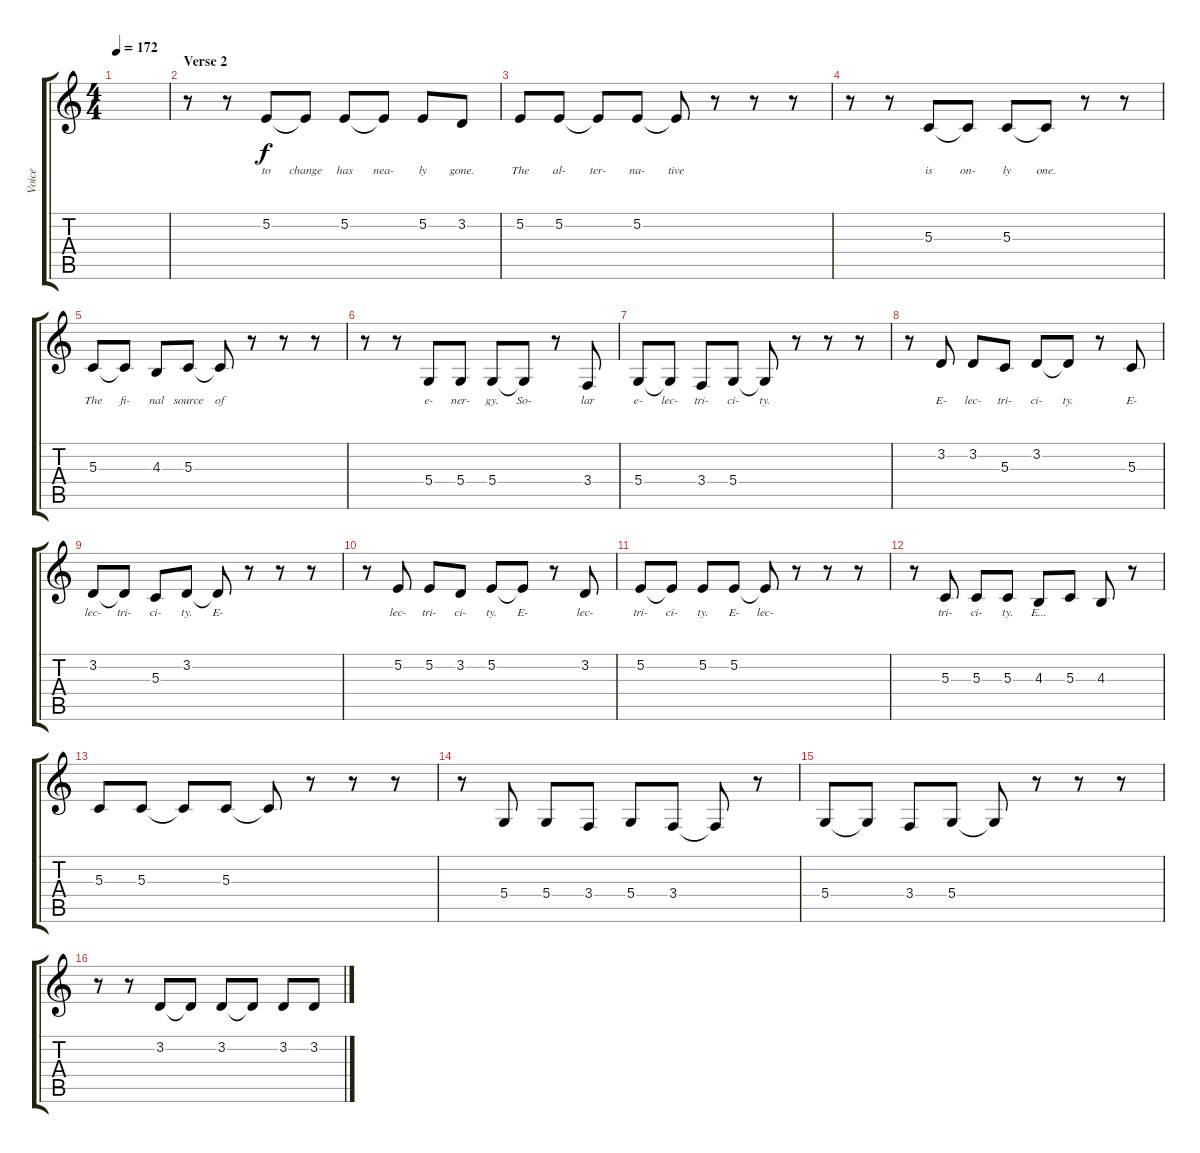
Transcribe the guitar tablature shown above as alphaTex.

\track ("Voice" "Voice") {instrument clarinet}
\staff {score tabs}
\tuning (E4 B3 G3 D3 A2 E2) {hide}
\ts (4 4)
\tempo 172
\clef g2
\ks c
|
\section ("" "Verse 2")
r.8 r.8 5.2.8{lyrics (0 "to") lyrics (1 "") lyrics (2 "") lyrics (3 "") lyrics (4 "")} 5.2{t}.8{lyrics (0 "change") lyrics (1 "") lyrics (2 "") lyrics (3 "") lyrics (4 "")} 5.2.8{lyrics (0 "has") lyrics (1 "") lyrics (2 "") lyrics (3 "") lyrics (4 "")} 5.2{t}.8{lyrics (0 "nea-") lyrics (1 "") lyrics (2 "") lyrics (3 "") lyrics (4 "")} 5.2.8{lyrics (0 "ly") lyrics (1 "") lyrics (2 "") lyrics (3 "") lyrics (4 "")} 3.2.8{lyrics (0 "gone.") lyrics (1 "") lyrics (2 "") lyrics (3 "") lyrics (4 "")} |
5.2.8{lyrics (0 "The") lyrics (1 "") lyrics (2 "") lyrics (3 "") lyrics (4 "")} 5.2.8{lyrics (0 "al-") lyrics (1 "") lyrics (2 "") lyrics (3 "") lyrics (4 "")} 5.2{t}.8{lyrics (0 "ter-") lyrics (1 "") lyrics (2 "") lyrics (3 "") lyrics (4 "")} 5.2.8{lyrics (0 "na-") lyrics (1 "") lyrics (2 "") lyrics (3 "") lyrics (4 "")} 5.2{t}.8{lyrics (0 "tive") lyrics (1 "") lyrics (2 "") lyrics (3 "") lyrics (4 "")} r.8 r.8 r.8 |
r.8 r.8 5.3.8{lyrics (0 "is") lyrics (1 "") lyrics (2 "") lyrics (3 "") lyrics (4 "")} 5.3{t}.8{lyrics (0 "on-") lyrics (1 "") lyrics (2 "") lyrics (3 "") lyrics (4 "")} 5.3.8{lyrics (0 "ly") lyrics (1 "") lyrics (2 "") lyrics (3 "") lyrics (4 "")} 5.3{t}.8{lyrics (0 "one.") lyrics (1 "") lyrics (2 "") lyrics (3 "") lyrics (4 "")} r.8 r.8 |
5.3.8{lyrics (0 "The") lyrics (1 "") lyrics (2 "") lyrics (3 "") lyrics (4 "")} 5.3{t}.8{lyrics (0 "fi-") lyrics (1 "") lyrics (2 "") lyrics (3 "") lyrics (4 "")} 4.3.8{lyrics (0 "nal") lyrics (1 "") lyrics (2 "") lyrics (3 "") lyrics (4 "")} 5.3.8{lyrics (0 "source") lyrics (1 "") lyrics (2 "") lyrics (3 "") lyrics (4 "")} 5.3{t}.8{lyrics (0 "of") lyrics (1 "") lyrics (2 "") lyrics (3 "") lyrics (4 "")} r.8 r.8 r.8 |
r.8 r.8 5.4.8{lyrics (0 "e-") lyrics (1 "") lyrics (2 "") lyrics (3 "") lyrics (4 "")} 5.4.8{lyrics (0 "ner-") lyrics (1 "") lyrics (2 "") lyrics (3 "") lyrics (4 "")} 5.4.8{lyrics (0 "gy.") lyrics (1 "") lyrics (2 "") lyrics (3 "") lyrics (4 "")} 5.4{t}.8{lyrics (0 "So-") lyrics (1 "") lyrics (2 "") lyrics (3 "") lyrics (4 "")} r.8 3.4.8{lyrics (0 "lar") lyrics (1 "") lyrics (2 "") lyrics (3 "") lyrics (4 "")} |
5.4.8{lyrics (0 "e-") lyrics (1 "") lyrics (2 "") lyrics (3 "") lyrics (4 "")} 5.4{t}.8{lyrics (0 "lec-") lyrics (1 "") lyrics (2 "") lyrics (3 "") lyrics (4 "")} 3.4.8{lyrics (0 "tri-") lyrics (1 "") lyrics (2 "") lyrics (3 "") lyrics (4 "")} 5.4.8{lyrics (0 "ci-") lyrics (1 "") lyrics (2 "") lyrics (3 "") lyrics (4 "")} 5.4{t}.8{lyrics (0 "ty.") lyrics (1 "") lyrics (2 "") lyrics (3 "") lyrics (4 "")} r.8 r.8 r.8 |
r.8 3.2.8{lyrics (0 "E-") lyrics (1 "") lyrics (2 "") lyrics (3 "") lyrics (4 "")} 3.2.8{lyrics (0 "lec-") lyrics (1 "") lyrics (2 "") lyrics (3 "") lyrics (4 "")} 5.3.8{lyrics (0 "tri-") lyrics (1 "") lyrics (2 "") lyrics (3 "") lyrics (4 "")} 3.2.8{lyrics (0 "ci-") lyrics (1 "") lyrics (2 "") lyrics (3 "") lyrics (4 "")} 3.2{t}.8{lyrics (0 "ty.") lyrics (1 "") lyrics (2 "") lyrics (3 "") lyrics (4 "")} r.8 5.3.8{lyrics (0 "E-") lyrics (1 "") lyrics (2 "") lyrics (3 "") lyrics (4 "")} |
3.2.8{lyrics (0 "lec-") lyrics (1 "") lyrics (2 "") lyrics (3 "") lyrics (4 "")} 3.2{t}.8{lyrics (0 "tri-") lyrics (1 "") lyrics (2 "") lyrics (3 "") lyrics (4 "")} 5.3.8{lyrics (0 "ci-") lyrics (1 "") lyrics (2 "") lyrics (3 "") lyrics (4 "")} 3.2.8{lyrics (0 "ty.") lyrics (1 "") lyrics (2 "") lyrics (3 "") lyrics (4 "")} 3.2{t}.8{lyrics (0 "E-") lyrics (1 "") lyrics (2 "") lyrics (3 "") lyrics (4 "")} r.8 r.8 r.8 |
r.8 5.2.8{lyrics (0 "lec-") lyrics (1 "") lyrics (2 "") lyrics (3 "") lyrics (4 "")} 5.2.8{lyrics (0 "tri-") lyrics (1 "") lyrics (2 "") lyrics (3 "") lyrics (4 "")} 3.2.8{lyrics (0 "ci-") lyrics (1 "") lyrics (2 "") lyrics (3 "") lyrics (4 "")} 5.2.8{lyrics (0 "ty.") lyrics (1 "") lyrics (2 "") lyrics (3 "") lyrics (4 "")} 5.2{t}.8{lyrics (0 "E-") lyrics (1 "") lyrics (2 "") lyrics (3 "") lyrics (4 "")} r.8 3.2.8{lyrics (0 "lec-") lyrics (1 "") lyrics (2 "") lyrics (3 "") lyrics (4 "")} |
5.2.8{lyrics (0 "tri-") lyrics (1 "") lyrics (2 "") lyrics (3 "") lyrics (4 "")} 5.2{t}.8{lyrics (0 "ci-") lyrics (1 "") lyrics (2 "") lyrics (3 "") lyrics (4 "")} 5.2.8{lyrics (0 "ty.") lyrics (1 "") lyrics (2 "") lyrics (3 "") lyrics (4 "")} 5.2.8{lyrics (0 "E-") lyrics (1 "") lyrics (2 "") lyrics (3 "") lyrics (4 "")} 5.2{t}.8{lyrics (0 "lec-") lyrics (1 "") lyrics (2 "") lyrics (3 "") lyrics (4 "")} r.8 r.8 r.8 |
r.8 5.3.8{lyrics (0 "tri-") lyrics (1 "") lyrics (2 "") lyrics (3 "") lyrics (4 "")} 5.3.8{lyrics (0 "ci-") lyrics (1 "") lyrics (2 "") lyrics (3 "") lyrics (4 "")} 5.3.8{lyrics (0 "ty.") lyrics (1 "") lyrics (2 "") lyrics (3 "") lyrics (4 "")} 4.3.8{lyrics (0 "E...") lyrics (1 "") lyrics (2 "") lyrics (3 "") lyrics (4 "")} 5.3.8 4.3.8 r.8 |
5.3.8 5.3.8 5.3{t}.8 5.3.8 5.3{t}.8 r.8 r.8 r.8 |
r.8 5.4.8 5.4.8 3.4.8 5.4.8 3.4.8 3.4{t}.8 r.8 |
5.4.8 5.4{t}.8 3.4.8 5.4.8 5.4{t}.8 r.8 r.8 r.8 |
r.8 r.8 3.2.8 3.2{t}.8 3.2.8 3.2{t}.8 3.2.8 3.2.8
